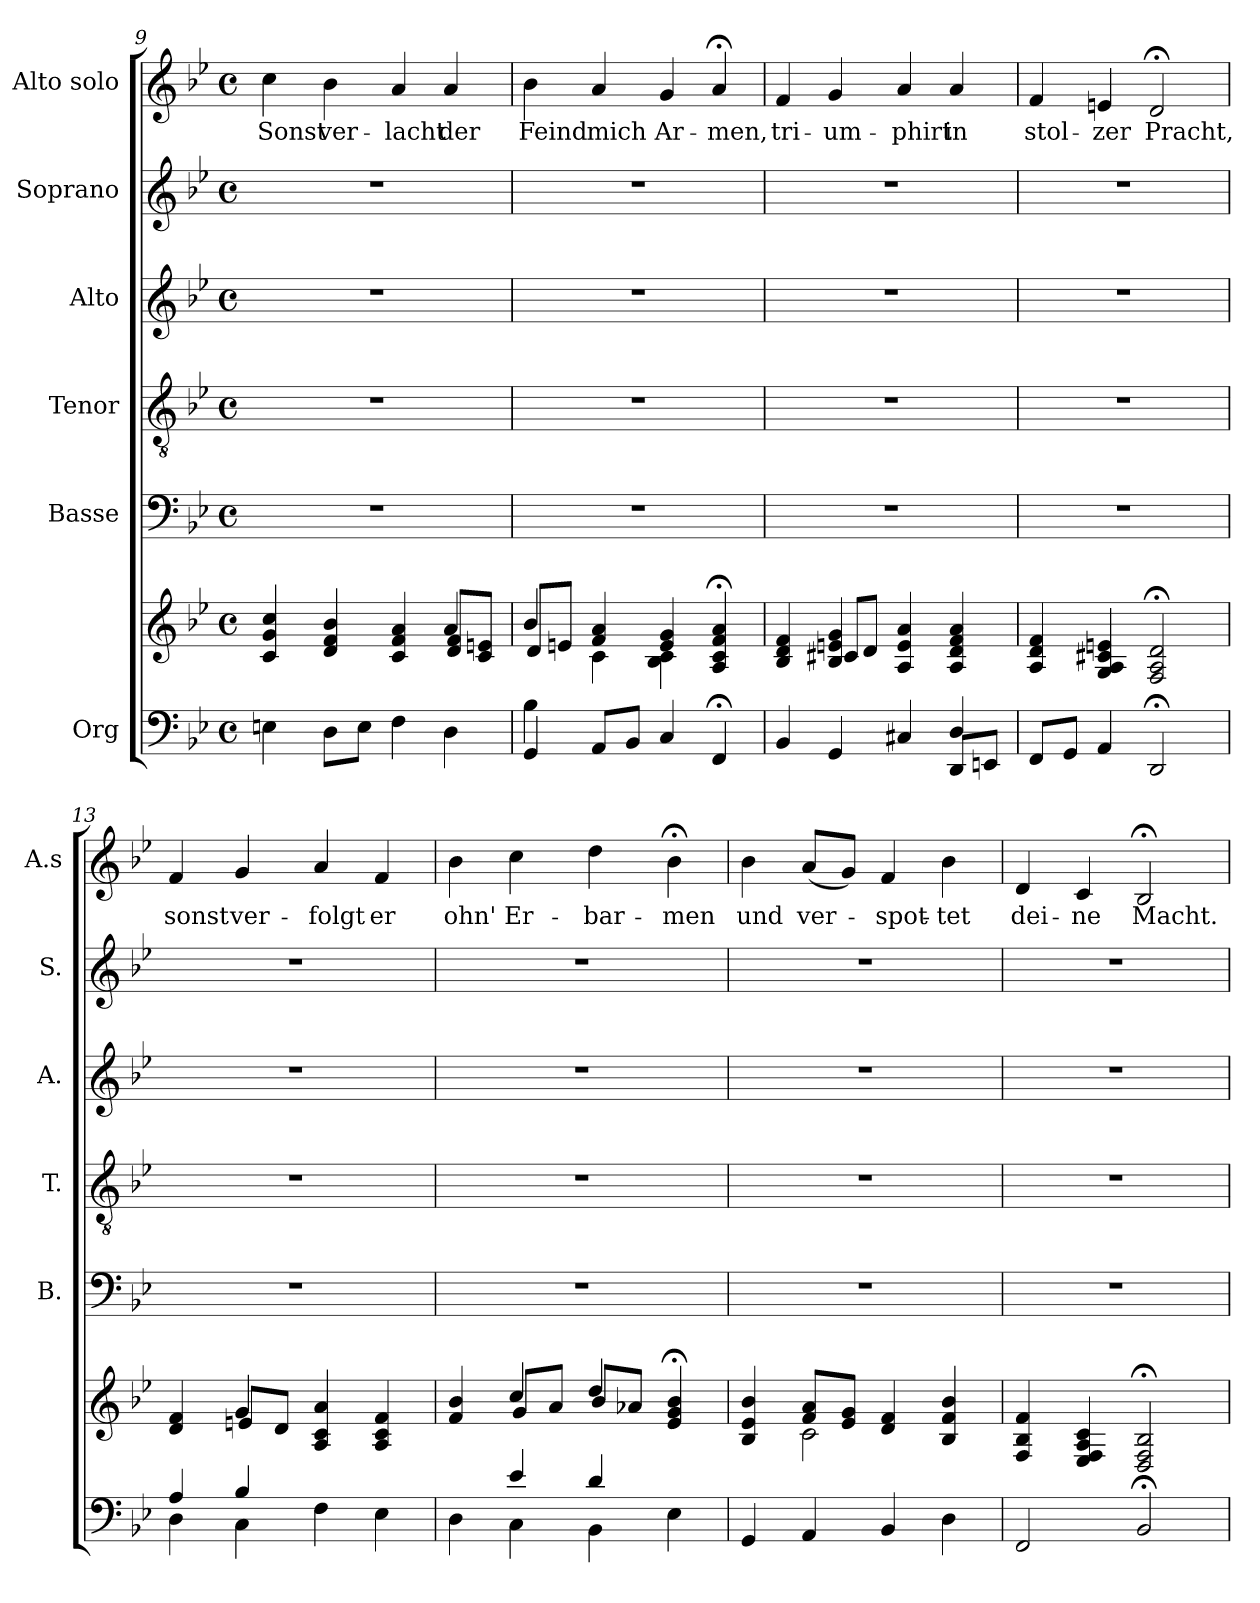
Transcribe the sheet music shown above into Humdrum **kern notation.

**kern	**kern	**kern	**kern	**kern	**kern	**kern	**text
*part6	*part6	*part5	*part4	*part3	*part2	*part1	*part1
*staff7	*staff6	*staff5	*staff4	*staff3	*staff2	*staff1	*staff1
*I"Org	*	*I"Basse	*I"Tenor	*I"Alto	*I"Soprano	*I"Alto solo	*
*	*	*I'B.	*I'T.	*I'A.	*I'S.	*I'A.s	*
*clefF4	*clefG2	*clefF4	*clefGv2	*clefG2	*clefG2	*clefG2	*
*k[b-e-]	*k[b-e-]	*k[b-e-]	*k[b-e-]	*k[b-e-]	*k[b-e-]	*k[b-e-]	*
*M4/4	*M4/4	*M4/4	*M4/4	*M4/4	*M4/4	*M4/4	*
*met(c)	*met(c)	*met(c)	*met(c)	*met(c)	*met(c)	*met(c)	*
=9	=9	=9	=9	=9	=9	=9	=9
*	*^	*	*	*	*	*	*
!	!	!	!	!	!	!	!	!LO:LY:b
4En	4c 4g 4cc	2ryy	1r	1r	1r	1r	4cc\	Sonst
!	!	!	!	!	!	!	!	!LO:LY:b
8D\L	4d 4f 4b-	.	.	.	.	.	4b-\	ver-
8E\J	.	.	.	.	.	.	.	.
!	!	!	!	!	!	!	!	!LO:LY:b
4F	4c 4f 4a	4ryy	.	.	.	.	4a/	-lacht
!	!	!	!	!	!	!	!	!LO:LY:b
4D	4a	8d/ 8f/L	.	.	.	.	4a/	der
.	.	8c/ 8en/J	.	.	.	.	.	.
=10	=10	=10	=10	=10	=10	=10	=10	=10
*^	*	*	*	*	*	*	*	*
!	!	!	!	!	!	!	!	!	!LO:LY:b
4GG	4B-	4b-	8d/L	1r	1r	1r	1r	4b-\	Feind
.	.	.	8en/J	.	.	.	.	.	.
!	!	!	!	!	!	!	!	!	!LO:LY:b
8AA/L	2.ryy	4f 4a	4c	.	.	.	.	4a/	mich
8BB-/J	.	.	.	.	.	.	.	.	.
!	!	!	!	!	!	!	!	!	!LO:LY:b
4C	.	4e 4g	4B- 4c	.	.	.	.	4g/	Ar-
!	!	!	!	!	!	!	!	!	!LO:LY:b
4FF;<	.	4A;< 4c;< 4f;< 4a;<	4ryy	.	.	.	.	4a;</	-men,
!!LO:LB:g=z
=11	=11	=11	=11	=11	=11	=11	=11	=11	=11
!	!	!	!	!	!	!	!	!	!LO:LY:b
2.ryy	4BB-	4B- 4d 4f	4ryy	1r	1r	1r	1r	4f/	tri-
!	!	!	!	!	!	!	!	!	!LO:LY:b
.	4GG	4B- 4en 4g	8c#X/L	.	.	.	.	4g/	-um-
.	.	.	8d/J	.	.	.	.	.	.
!	!	!	!	!	!	!	!	!	!LO:LY:b
.	4C#X	4A 4e 4a	2ryy	.	.	.	.	4a/	-phirt
!	!	!	!	!	!	!	!	!	!LO:LY:b
4D	8DD/L	4A 4d 4f 4a	.	.	.	.	.	4a/	in
.	8EEn/J	.	.	.	.	.	.	.	.
*	*	*v	*v	*	*	*	*	*	*
=12	=12	=12	=12	=12	=12	=12	=12	=12
!	!	!	!	!	!	!	!	!LO:LY:b
*v	*v	*	*	*	*	*	*	*
8FF/L	4A 4d 4f	1r	1r	1r	1r	4f/	stol-
8GG/J	.	.	.	.	.	.	.
!	!	!	!	!	!	!	!LO:LY:b
4AA	4G 4A 4c#X 4en	.	.	.	.	4en/	-zer
!	!	!	!	!	!	!	!LO:LY:b
2DD;<	2F;< 2A;< 2d;<	.	.	.	.	2d;</	Pracht,
=13	=13	=13	=13	=13	=13	=13	=13
*^	*^	*	*	*	*	*	*
!	!	!	!	!	!	!	!	!	!LO:LY:b
4A	4D	4d 4f	4ryy	1r	1r	1r	1r	4f/	sonst
!	!	!	!	!	!	!	!	!	!LO:LY:b
4B-	4C	4g	8en/L	.	.	.	.	4g/	ver-
.	.	.	8d/J	.	.	.	.	.	.
!	!	!	!	!	!	!	!	!	!LO:LY:b
2ryy	4F	4A 4c 4a	2ryy	.	.	.	.	4a/	-folgt
!	!	!	!	!	!	!	!	!	!LO:LY:b
.	4E-	4A 4c 4f	.	.	.	.	.	4f/	er
=14	=14	=14	=14	=14	=14	=14	=14	=14	=14
!	!	!	!	!	!	!	!	!	!LO:LY:b
4ryy	4D	4f 4b-	4ryy	1r	1r	1r	1r	4b-\	ohn'
!	!	!	!	!	!	!	!	!	!LO:LY:b
4e-	4C	4cc	8g/L	.	.	.	.	4cc\	Er-
.	.	.	8a/J	.	.	.	.	.	.
!	!	!	!	!	!	!	!	!	!LO:LY:b
4d	4BB-	4dd	8b-/L	.	.	.	.	4dd\	-bar-
.	.	.	8a-X/J	.	.	.	.	.	.
!	!	!	!	!	!	!	!	!	!LO:LY:b
4r;<yy	4E-	4e-;< 4g;< 4b-;<	4ryy	.	.	.	.	4b-;<\	-men
=15	=15	=15	=15	=15	=15	=15	=15	=15	=15
!	!	!	!	!	!	!	!	!	!LO:LY:b
*v	*v	*	*	*	*	*	*	*	*
4GG	4B- 4e- 4b-	4ryy	1r	1r	1r	1r	4b-\	und
!	!	!	!	!	!	!	!	!LO:LY:b
4AA	8f/ 8a/L	2c	.	.	.	.	(8a/L	ver-
.	8e-/ 8g/J	.	.	.	.	.	8g/J)	.
!	!	!	!	!	!	!	!	!LO:LY:b
4BB-	4d 4f	.	.	.	.	.	4f/	-spot-
!	!	!	!	!	!	!	!	!LO:LY:b
4D	4B- 4f 4b-	4ryy	.	.	.	.	4b-\	-tet
=16	=16	=16	=16	=16	=16	=16	=16	=16
!	!	!	!	!	!	!	!	!LO:LY:b
*	*v	*v	*	*	*	*	*	*
2FF	4F 4B- 4f	1r	1r	1r	1r	4d/	dei-
!	!	!	!	!	!	!	!LO:LY:b
.	4E- 4F 4A 4c	.	.	.	.	4c/	-ne
!	!	!	!	!	!	!	!LO:LY:b
2BB-;<	2D;< 2F;< 2B-;<	.	.	.	.	2B-;</	Macht.
=	=	=	=	=	=	=	=
*-	*-	*-	*-	*-	*-	*-	*-
